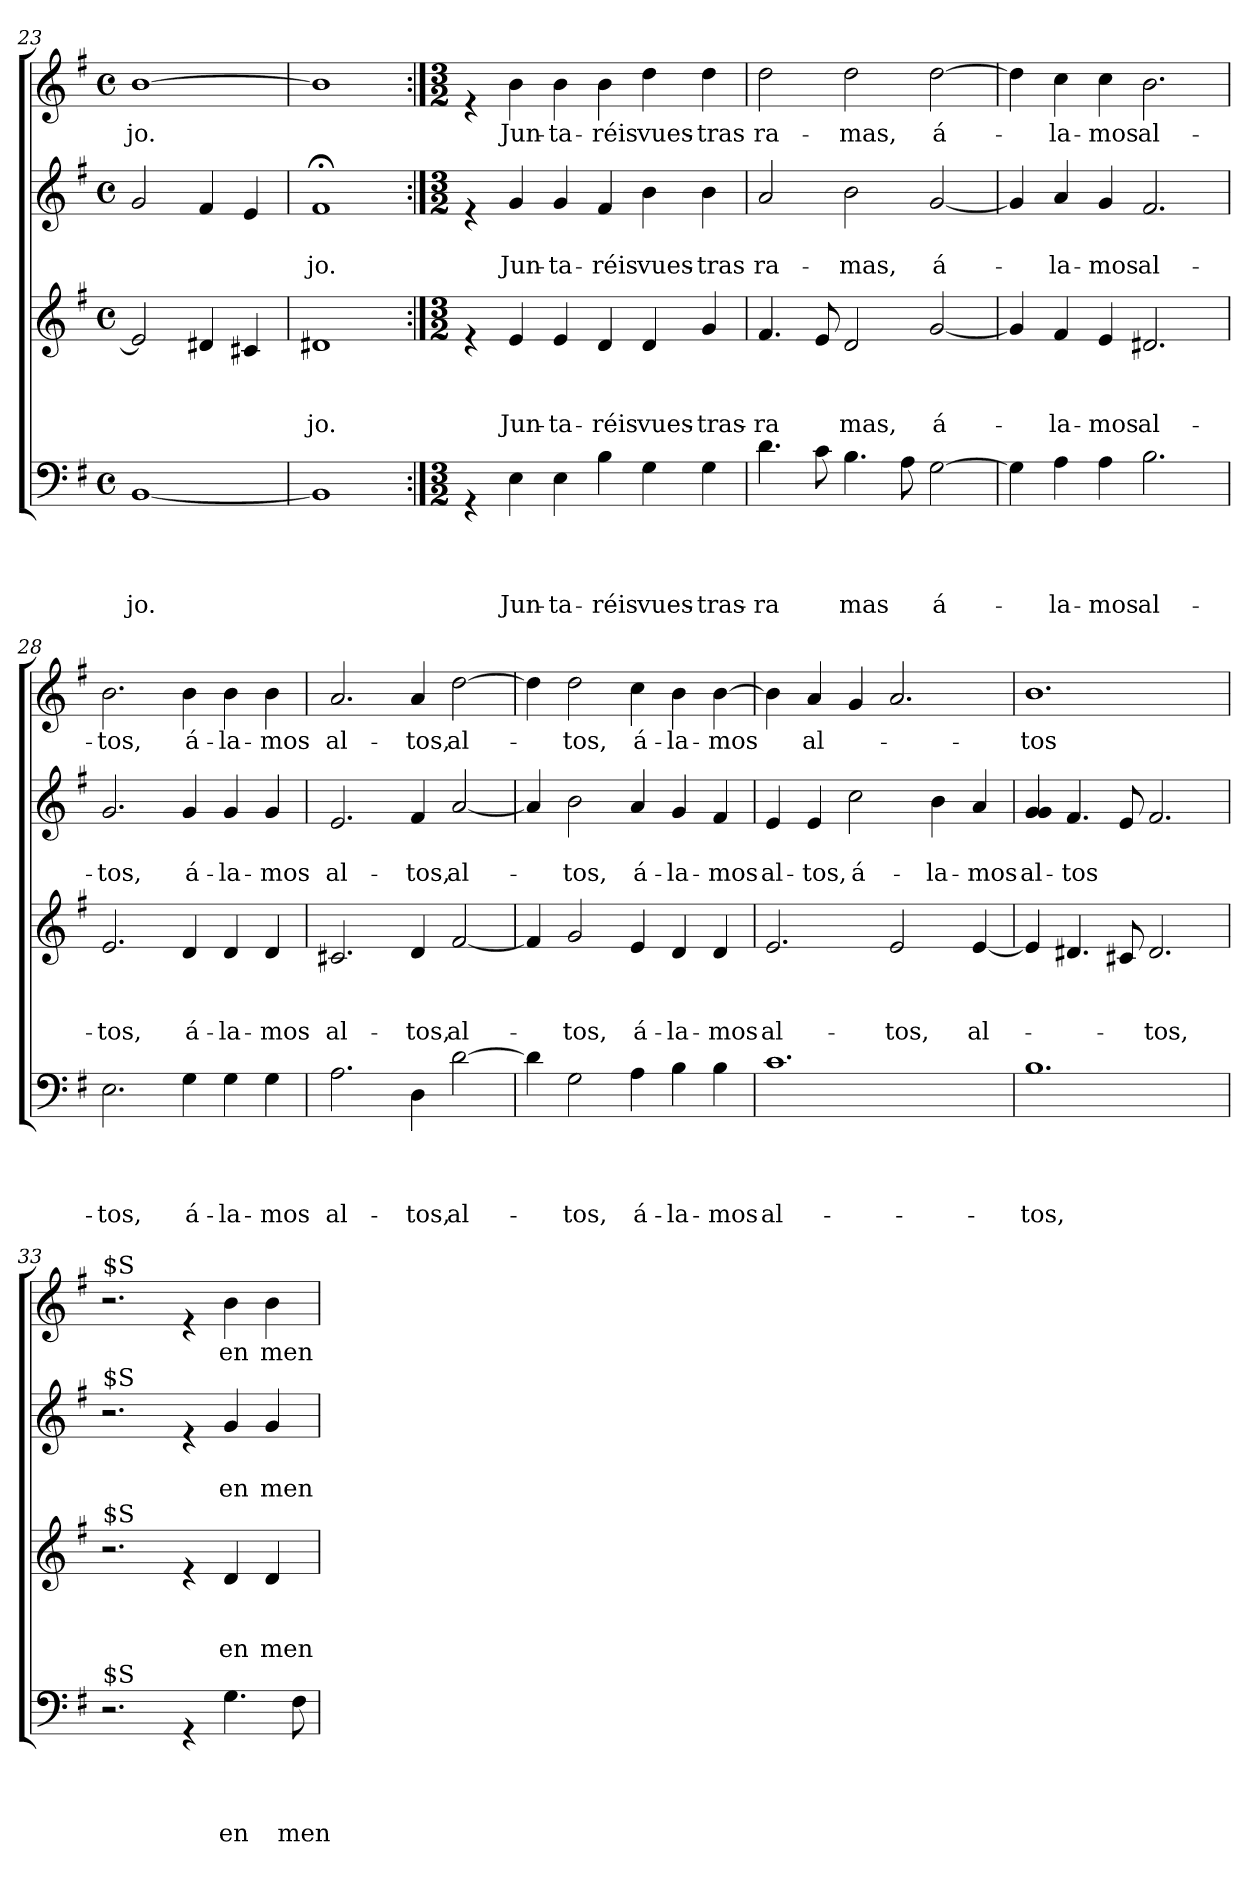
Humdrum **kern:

**kern	**text	**text	**text	**text	**kern	**text	**text	**text	**kern	**text	**text	**kern	**text
*part4	*part4	*part4	*part4	*part4	*part3	*part3	*part3	*part3	*part2	*part2	*part2	*part1	*part1
*staff4	*staff4	*staff4	*staff4	*staff4	*staff3	*staff3	*staff3	*staff3	*staff2	*staff2	*staff2	*staff1	*staff1
*clefF4	*	*	*	*	*clefG2	*	*	*	*clefG2	*	*	*clefG2	*
*k[f#]	*	*	*	*	*k[f#]	*	*	*	*k[f#]	*	*	*k[f#]	*
*G:	*	*	*	*	*G:	*	*	*	*G:	*	*	*G:	*
*M4/4	*	*	*	*	*M4/4	*	*	*	*M4/4	*	*	*M4/4	*
*met(c)	*	*	*	*	*met(c)	*	*	*	*met(c)	*	*	*met(c)	*
=23	=23	=23	=23	=23	=23	=23	=23	=23	=23	=23	=23	=23	=23
!	!	!	!	!LO:LY:b	!	!	!	!	!	!	!	!	!LO:LY:b
[<1BB	.	.	.	-jo.	2e/]	.	.	.	2g/	.	.	[>1b	-jo.
.	.	.	.	.	4d#X/	.	.	.	4f#/	.	.	.	.
.	.	.	.	.	4c#X/	.	.	.	4e/	.	.	.	.
=24	=24	=24	=24	=24	=24	=24	=24	=24	=24	=24	=24	=24	=24
!	!	!	!	!	!	!	!	!LO:LY:b	!	!	!LO:LY:b	!	!
1BB]	.	.	.	.	1d#X	.	.	-jo.	1f#;	.	-jo.	1b]	.
=25:|!	=25:|!	=25:|!	=25:|!	=25:|!	=25:|!	=25:|!	=25:|!	=25:|!	=25:|!	=25:|!	=25:|!	=25:|!	=25:|!
*M3/2	*	*	*	*	*M3/2	*	*	*	*M3/2	*	*	*M3/2	*
*	*	*	*	*	*	*	*	*	*	*	*	*MM160	*
4rGG	.	.	.	.	4re	.	.	.	4re	.	.	4re	.
!	!	!	!	!LO:LY:b	!	!	!	!LO:LY:b	!	!	!LO:LY:b	!	!LO:LY:b
4E\	.	.	.	Jun-	4e/	.	.	Jun-	4g/	.	Jun-	4b\	Jun-
!	!	!	!	!LO:LY:b	!	!	!	!LO:LY:b	!	!	!LO:LY:b	!	!LO:LY:b
4E\	.	.	.	-ta-	4e/	.	.	-ta-	4g/	.	-ta-	4b\	-ta-
!	!	!	!	!LO:LY:b	!	!	!	!LO:LY:b	!	!	!LO:LY:b	!	!LO:LY:b
4B\	.	.	.	-réis	4d/	.	.	-réis	4f#/	.	-réis	4b\	-réis
!	!	!	!	!LO:LY:b	!	!	!	!LO:LY:b	!	!	!LO:LY:b	!	!LO:LY:b
4G\	.	.	.	vues-	4d/	.	.	vues-	4b\	.	vues-	4dd\	vues-
!	!	!	!	!LO:LY:b	!	!	!	!LO:LY:b	!	!	!LO:LY:b	!	!LO:LY:b
4G\	.	.	.	-tras-	4g/	.	.	-tras-	4b\	.	-tras	4dd\	-tras
=26	=26	=26	=26	=26	=26	=26	=26	=26	=26	=26	=26	=26	=26
!	!	!	!	!LO:LY:b	!	!	!	!LO:LY:b	!	!	!LO:LY:b	!	!LO:LY:b
4.d\	.	.	.	-ra	4.f#/	.	.	-ra	2a/	.	ra-	2dd\	ra-
8c\	.	.	.	.	8e/	.	.	.	.	.	.	.	.
!	!	!	!	!LO:LY:b	!	!	!	!LO:LY:b	!	!	!LO:LY:b	!	!LO:LY:b
4.B\	.	.	.	mas	2d/	.	.	mas,	2b\	.	-mas,	2dd\	-mas,
8A\	.	.	.	.	.	.	.	.	.	.	.	.	.
!	!	!	!	!LO:LY:b	!	!	!	!LO:LY:b	!	!	!LO:LY:b	!	!LO:LY:b
[>2G\	.	.	.	á-	[<2g/	.	.	á-	[<2g/	.	á-	[>2dd\	á-
=27	=27	=27	=27	=27	=27	=27	=27	=27	=27	=27	=27	=27	=27
4G\]	.	.	.	.	4g/]	.	.	.	4g/]	.	.	4dd\]	.
!	!	!	!	!LO:LY:b	!	!	!	!LO:LY:b	!	!	!LO:LY:b	!	!LO:LY:b
4A\	.	.	.	-la-	4f#/	.	.	-la-	4a/	.	-la-	4cc\	-la-
!	!	!	!	!LO:LY:b	!	!	!	!LO:LY:b	!	!	!LO:LY:b	!	!LO:LY:b
4A\	.	.	.	-mos	4e/	.	.	-mos	4g/	.	-mos	4cc\	-mos
!	!	!	!	!LO:LY:b	!	!	!	!LO:LY:b	!	!	!LO:LY:b	!	!LO:LY:b
2.B\	.	.	.	al-	2.d#X/	.	.	al-	2.f#/	.	al-	2.b\	al-
!!LO:LB:g=z
=28	=28	=28	=28	=28	=28	=28	=28	=28	=28	=28	=28	=28	=28
!	!	!	!	!LO:LY:b	!	!	!	!LO:LY:b	!	!	!LO:LY:b	!	!LO:LY:b
2.E\	.	.	.	-tos,	2.e/	.	.	-tos,	2.g/	.	-tos,	2.b\	-tos,
!	!	!	!	!LO:LY:b	!	!	!	!LO:LY:b	!	!	!LO:LY:b	!	!LO:LY:b
4G\	.	.	.	á-	4d/	.	.	á-	4g/	.	á-	4b\	á-
!	!	!	!	!LO:LY:b	!	!	!	!LO:LY:b	!	!	!LO:LY:b	!	!LO:LY:b
4G\	.	.	.	-la-	4d/	.	.	-la-	4g/	.	-la-	4b\	-la-
!	!	!	!	!LO:LY:b	!	!	!	!LO:LY:b	!	!	!LO:LY:b	!	!LO:LY:b
4G\	.	.	.	-mos	4d/	.	.	-mos	4g/	.	-mos	4b\	-mos
=29	=29	=29	=29	=29	=29	=29	=29	=29	=29	=29	=29	=29	=29
!	!	!	!	!LO:LY:b	!	!	!	!LO:LY:b	!	!	!LO:LY:b	!	!LO:LY:b
2.A\	.	.	.	al-	2.c#X/	.	.	al-	2.e/	.	al-	2.a/	al-
!	!	!	!	!LO:LY:b	!	!	!	!LO:LY:b	!	!	!LO:LY:b	!	!LO:LY:b
4D\	.	.	.	-tos,	4d/	.	.	-tos,	4f#/	.	-tos,	4a/	-tos,
!	!	!	!	!LO:LY:b	!	!	!	!LO:LY:b	!	!	!LO:LY:b	!	!LO:LY:b
[>2d\	.	.	.	al-	[<2f#/	.	.	al-	[<2a/	.	al-	[>2dd\	al-
=30	=30	=30	=30	=30	=30	=30	=30	=30	=30	=30	=30	=30	=30
4d\]	.	.	.	.	4f#/]	.	.	.	4a/]	.	.	4dd\]	.
!	!	!	!	!LO:LY:b	!	!	!	!LO:LY:b	!	!	!LO:LY:b	!	!LO:LY:b
2G\	.	.	.	-tos,	2g/	.	.	-tos,	2b\	.	-tos,	2dd\	-tos,
!	!	!	!	!LO:LY:b	!	!	!	!LO:LY:b	!	!	!LO:LY:b	!	!LO:LY:b
4A\	.	.	.	á-	4e/	.	.	á-	4a/	.	á-	4cc\	á-
!	!	!	!	!LO:LY:b	!	!	!	!LO:LY:b	!	!	!LO:LY:b	!	!LO:LY:b
4B\	.	.	.	-la-	4d/	.	.	-la-	4g/	.	-la-	4b\	-la-
!	!	!	!	!LO:LY:b	!	!	!	!LO:LY:b	!	!	!LO:LY:b	!	!LO:LY:b
4B\	.	.	.	-mos	4d/	.	.	-mos	4f#/	.	-mos	[>4b\	-mos
=31	=31	=31	=31	=31	=31	=31	=31	=31	=31	=31	=31	=31	=31
!	!	!	!	!LO:LY:b	!	!	!	!LO:LY:b	!	!	!LO:LY:b	!	!
1.c	.	.	.	al-	2.e/	.	.	al-	4e/	.	al-	4b\]	.
!	!	!	!	!	!	!	!	!	!	!	!LO:LY:b	!	!LO:LY:b
.	.	.	.	.	.	.	.	.	4e/	.	-tos,	4a/	al-
!	!	!	!	!	!	!	!	!	!	!	!LO:LY:b	!	!
.	.	.	.	.	.	.	.	.	2cc\	.	á-	4g/	.
!	!	!	!	!	!	!	!	!LO:LY:b	!	!	!	!	!
.	.	.	.	.	2e/	.	.	-tos,	.	.	.	2.a/	.
!	!	!	!	!	!	!	!	!	!	!	!LO:LY:b	!	!
.	.	.	.	.	.	.	.	.	4b\	.	-la-	.	.
!	!	!	!	!	!	!	!	!LO:LY:b	!	!	!LO:LY:b	!	!
.	.	.	.	.	[<4e/	.	.	al-	4a/	.	-mos	.	.
=32	=32	=32	=32	=32	=32	=32	=32	=32	=32	=32	=32	=32	=32
!	!	!	!	!LO:LY:b	!	!	!	!	!	!	!LO:LY:b	!	!LO:LY:b
1.B	.	.	.	-tos,	4e/]	.	.	.	4g/ 4g/	.	al-	1.b	-tos
!	!	!	!	!	!	!	!	!	!	!	!LO:LY:b	!	!
.	.	.	.	.	4.d#X/	.	.	.	4.f#/	.	-tos	.	.
.	.	.	.	.	8c#X/	.	.	.	8e/	.	.	.	.
!	!	!	!	!	!	!	!	!LO:LY:b	!	!	!	!	!
.	.	.	.	.	2.d#/	.	.	-tos,	2.f#/	.	.	.	.
!!LO:PB:g=z
=33	=33	=33	=33	=33	=33	=33	=33	=33	=33	=33	=33	=33	=33
!	!	!	!	!	!	!	!	!	!	!	!	!LO:TX:a:t=$S	!
!	!	!	!	!	!	!	!	!	!LO:TX:a:t=$S	!	!	!	!
!	!	!	!	!	!LO:TX:a:t=$S	!	!	!	!	!	!	!	!
!LO:TX:a:t=$S	!	!	!	!	!	!	!	!	!	!	!	!	!
2.r	.	.	.	.	2.r	.	.	.	2.r	.	.	2.r	.
4rGG	.	.	.	.	4re	.	.	.	4re	.	.	4re	.
!	!	!	!	!LO:LY:b	!	!	!	!LO:LY:b	!	!	!LO:LY:b	!	!LO:LY:b
4.G\	.	.	.	en	4d/	.	.	en	4g/	.	en	4b\	en
!	!	!	!	!	!	!	!	!LO:LY:b	!	!	!LO:LY:b	!	!LO:LY:b
.	.	.	.	.	4d/	.	.	men-	4g/	.	men-	4b\	men-
!	!	!	!	!LO:LY:b	!	!	!	!	!	!	!	!	!
8F#\	.	.	.	men-	.	.	.	.	.	.	.	.	.
=	=	=	=	=	=	=	=	=	=	=	=	=	=
*-	*-	*-	*-	*-	*-	*-	*-	*-	*-	*-	*-	*-	*-
